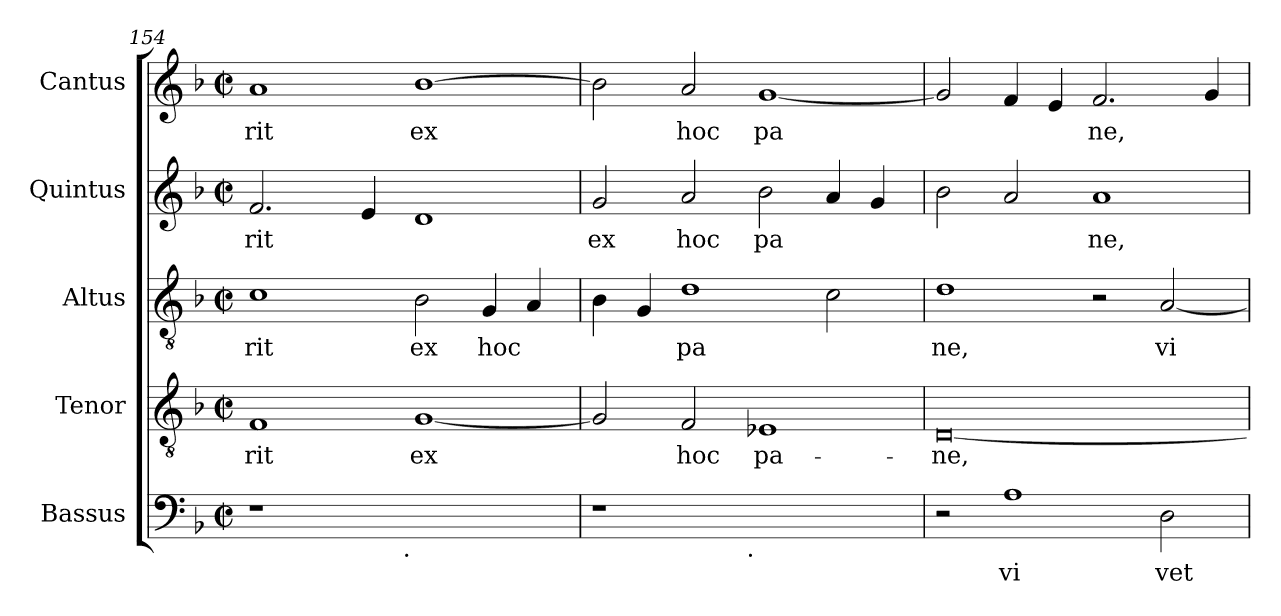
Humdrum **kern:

**kern	**text	**kern	**text	**kern	**text	**kern	**text	**kern	**text
*part5	*part5	*part4	*part4	*part3	*part3	*part2	*part2	*part1	*part1
*staff5	*staff5	*staff4	*staff4	*staff3	*staff3	*staff2	*staff2	*staff1	*staff1
*I"Bassus	*	*I"Tenor	*	*I"Altus	*	*I"Quintus	*	*I"Cantus	*
*clefF4	*	*clefGv2	*	*clefGv2	*	*clefG2	*	*clefG2	*
*k[b-]	*	*k[b-]	*	*k[b-]	*	*k[b-]	*	*k[b-]	*
*F:	*	*F:	*	*F:	*	*F:	*	*F:	*
*M2/2	*	*M2/2	*	*M2/2	*	*M2/2	*	*M2/2	*
*met(c|)	*	*met(c|)	*	*met(c|)	*	*met(c|)	*	*met(c|)	*
=154	=154	=154	=154	=154	=154	=154	=154	=154	=154
!	!	!	!LO:LY:b:cj	!	!LO:LY:b:cj	!	!LO:LY:b:cj	!	!LO:LY:b:cj
*^	*	*	*	*	*	*	*	*	*
1r	2ryy	.	1F	rit	1c	rit	2.f/	rit	1a	-rit
.	4...ryy	.	.	.	.	.	.	.	.	.
!	!	!	!	!	!	!	!	!LO:LY:b:cj	!	!
.	.	.	.	.	.	.	4e/	.	.	.
!	!LO:TX:b:t=.	!	!	!	!	!	!	!	!	!
.	1ryy	.	.	.	.	.	.	.	.	.
!	!	!	!	!LO:LY:b:cj	!	!LO:LY:b:cj	!	!LO:LY:b:cj	!	!LO:LY:b:cj
1ryy	.	.	[<1G	ex	2B-\	ex	1d	.	[<1b-	ex
!	!	!	!	!	!	!LO:LY:b:cj	!	!	!	!
.	.	.	.	.	4G/	hoc	.	.	.	.
!	!	!	!	!	!	!LO:LY:b:cj	!	!	!	!
.	.	.	.	.	4A/	.	.	.	.	.
.	32ryy	.	.	.	.	.	.	.	.	.
!!LO:LB:g=z
=155	=155	=155	=155	=155	=155	=155	=155	=155	=155	=155
!	!	!	!	!LO:LY:b:cj	!	!LO:LY:b:cj	!	!LO:LY:b:cj	!	!LO:LY:b:cj
1r	2ryy	.	2G/]	.	4B-\	.	2g/	ex	2b-\]	.
!	!	!	!	!	!	!LO:LY:b:cj	!	!	!	!
.	.	.	.	.	4G/	.	.	.	.	.
!	!	!	!	!LO:LY:b:cj	!	!LO:LY:b:cj	!	!LO:LY:b:cj	!	!LO:LY:b:cj
.	4...ryy	.	2F/	hoc	1d	pa	2a/	hoc	2a/	hoc
!	!LO:TX:b:t=.	!	!	!	!	!	!	!	!	!
.	1ryy	.	.	.	.	.	.	.	.	.
!	!	!	!	!LO:LY:b:cj	!	!	!	!LO:LY:b:cj	!	!LO:LY:b:cj
1ryy	.	.	1E-X	pa-	.	.	2b-\	pa	[<1g	pa-
!	!	!	!	!	!	!LO:LY:b:cj	!	!LO:LY:b:cj	!	!
.	.	.	.	.	2c\	.	4a/	.	.	.
!	!	!	!	!	!	!	!	!LO:LY:b:cj	!	!
.	.	.	.	.	.	.	4g/	.	.	.
.	32ryy	.	.	.	.	.	.	.	.	.
=156	=156	=156	=156	=156	=156	=156	=156	=156	=156	=156
!	!	!	!	!LO:LY:b:cj	!	!LO:LY:b:cj	!	!LO:LY:b:cj	!	!LO:LY:b:cj
*v	*v	*	*	*	*	*	*	*	*	*
2r	.	[<0D	-ne,	1d	ne,	2b-\	.	2g/]	--
!	!LO:LY:b:cj	!	!	!	!	!	!LO:LY:b:cj	!	!LO:LY:b:cj
1A	vi	.	.	.	.	2a/	.	4f/	--
!	!	!	!	!	!	!	!	!	!LO:LY:b:cj
.	.	.	.	.	.	.	.	4e/	--
!	!	!	!	!	!	!	!LO:LY:b:cj	!	!LO:LY:b:cj
.	.	.	.	2r	.	1a	ne,	2.f/	-ne,
!	!LO:LY:b:cj	!	!	!	!LO:LY:b:cj	!	!	!	!
2D\	vet	.	.	[<2A/	vi	.	.	.	.
!	!	!	!	!	!	!	!	!	!LO:LY:b:cj
.	.	.	.	.	.	.	.	4g/	.
=	=	=	=	=	=	=	=	=	=
*-	*-	*-	*-	*-	*-	*-	*-	*-	*-
